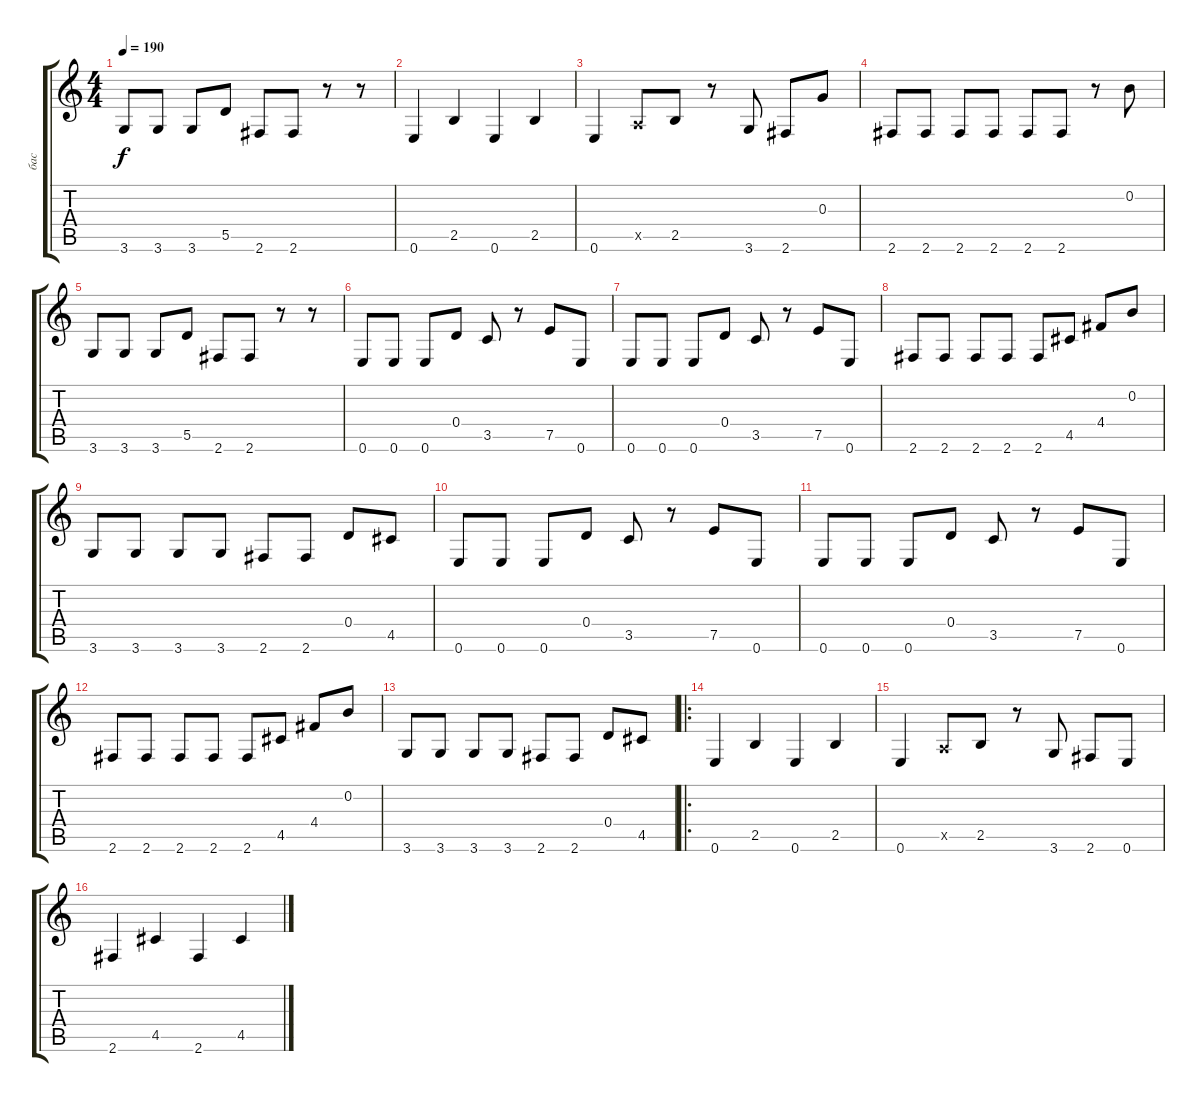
\track ("бас" "бас") {instrument fretlessbass}
\staff {score tabs}
\tuning (E4 B3 G3 D3 A2 E2) {hide}
\ts (4 4)
\tempo 190
\clef g2
\ks c
3.6.8{dy f} 3.6.8 3.6.8 5.5.8 2.6.8 2.6.8 r.8 r.8 |
0.6.4 2.5.4 0.6.4 2.5.4 |
0.6.4 0.5{x}.8 2.5.8 r.8 3.6.8 2.6.8 0.3.8 |
2.6.8 2.6.8 2.6.8 2.6.8 2.6.8 2.6.8 r.8 0.2.8 |
3.6.8 3.6.8 3.6.8 5.5.8 2.6.8 2.6.8 r.8 r.8 |
0.6.8 0.6.8 0.6.8 0.4.8 3.5.8 r.8 7.5.8 0.6.8 |
0.6.8 0.6.8 0.6.8 0.4.8 3.5.8 r.8 7.5.8 0.6.8 |
2.6.8 2.6.8 2.6.8 2.6.8 2.6.8 4.5.8 4.4.8 0.2.8 |
3.6.8 3.6.8 3.6.8 3.6.8 2.6.8 2.6.8 0.4.8 4.5.8 |
0.6.8 0.6.8 0.6.8 0.4.8 3.5.8 r.8 7.5.8 0.6.8 |
0.6.8 0.6.8 0.6.8 0.4.8 3.5.8 r.8 7.5.8 0.6.8 |
2.6.8 2.6.8 2.6.8 2.6.8 2.6.8 4.5.8 4.4.8 0.2.8 |
3.6.8 3.6.8 3.6.8 3.6.8 2.6.8 2.6.8 0.4.8 4.5.8 |
\ro
0.6.4 2.5.4 0.6.4 2.5.4 |
0.6.4 0.5{x}.8 2.5.8 r.8 3.6.8 2.6.8 0.6.8 |
2.6.4 4.5.4 2.6.4 4.5.4
